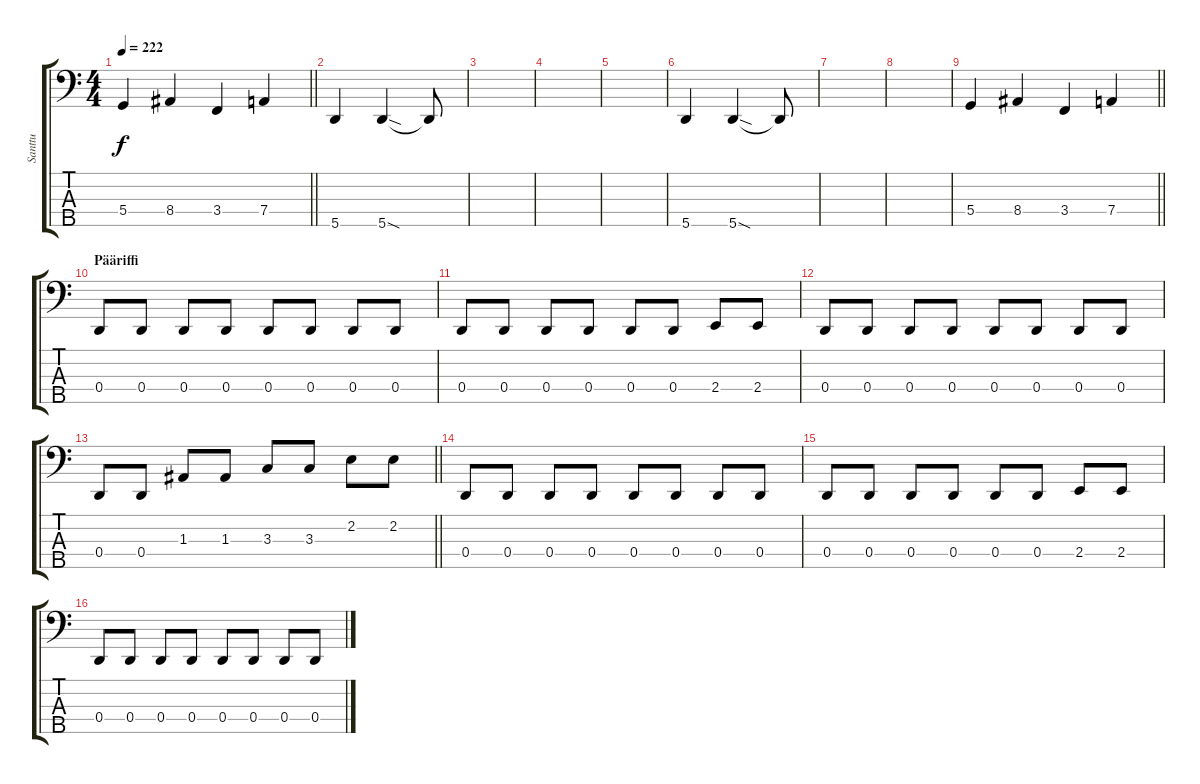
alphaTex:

\track ("Santtu" "Santtu") {instrument electricbasspick}
\staff {score tabs}
\tuning (G2 D2 A1 D1 A0) {hide}
\ts (4 4)
\tempo 222
\clef f4
\barLineRight lightlight
\ks c
5.4.4{dy f} 8.4.4 3.4.4 7.4.4 |
5.5.4 5.5{sod}.4 5.5{t}.8 |
|
|
|
5.5.4 5.5{sod}.4 5.5{t}.8 |
|
|
\barLineRight lightlight
5.4.4 8.4.4 3.4.4 7.4.4 |
\section ("" "Pääriffi")
0.4.8 0.4.8 0.4.8 0.4.8 0.4.8 0.4.8 0.4.8 0.4.8 |
0.4.8 0.4.8 0.4.8 0.4.8 0.4.8 0.4.8 2.4.8 2.4.8 |
0.4.8 0.4.8 0.4.8 0.4.8 0.4.8 0.4.8 0.4.8 0.4.8 |
\barLineRight lightlight
0.4.8 0.4.8 1.3.8 1.3.8 3.3.8 3.3.8 2.2.8 2.2.8 |
0.4.8 0.4.8 0.4.8 0.4.8 0.4.8 0.4.8 0.4.8 0.4.8 |
0.4.8 0.4.8 0.4.8 0.4.8 0.4.8 0.4.8 2.4.8 2.4.8 |
0.4.8 0.4.8 0.4.8 0.4.8 0.4.8 0.4.8 0.4.8 0.4.8
